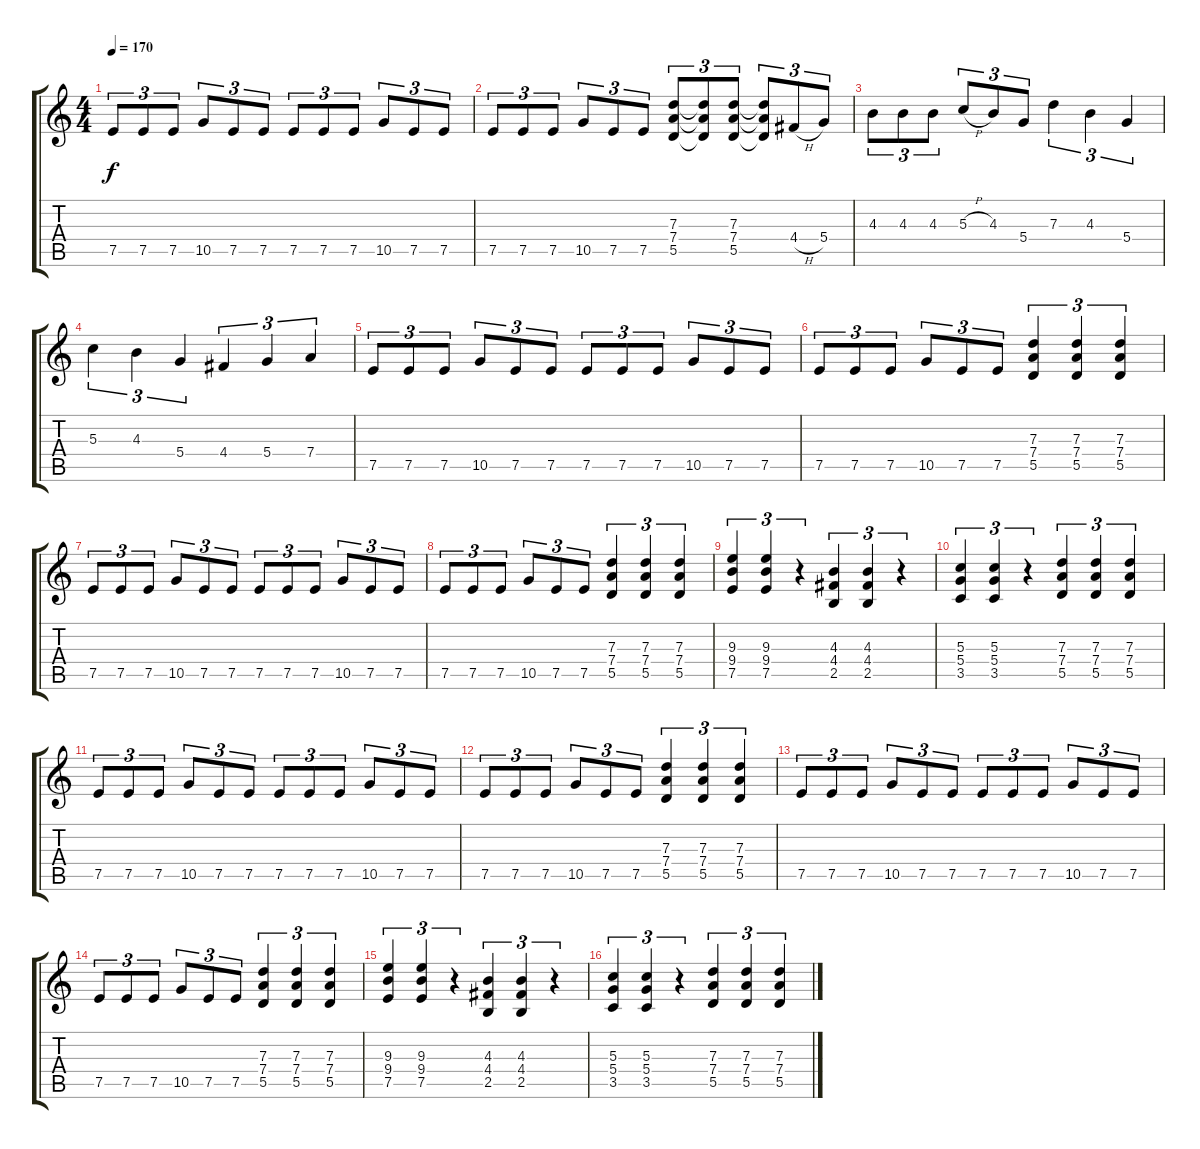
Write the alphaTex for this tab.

\track "" {instrument distortionguitar}
\staff {score tabs}
\tuning (E4 B3 G3 D3 A2 E2) {hide}
\ts (4 4)
\tempo 170
\clef g2
\ks c
7.5.8{tu (3 2) dy f} 7.5.8{tu (3 2)} 7.5.8{tu (3 2)} 10.5.8{tu (3 2)} 7.5.8{tu (3 2)} 7.5.8{tu (3 2)} 7.5.8{tu (3 2)} 7.5.8{tu (3 2)} 7.5.8{tu (3 2)} 10.5.8{tu (3 2)} 7.5.8{tu (3 2)} 7.5.8{tu (3 2)} |
7.5.8{tu (3 2)} 7.5.8{tu (3 2)} 7.5.8{tu (3 2)} 10.5.8{tu (3 2)} 7.5.8{tu (3 2)} 7.5.8{tu (3 2)} (7.3 7.4 5.5).8{tu (3 2)} (7.3{t} 7.4{t} 5.5{t}).8{tu (3 2)} (7.3 7.4 5.5).8{tu (3 2)} (7.3{t} 7.4{t} 5.5{t}).8{tu (3 2)} 4.4{h}.8{tu (3 2)} 5.4.8{tu (3 2)} |
4.3.8{tu (3 2)} 4.3.8{tu (3 2)} 4.3.8{tu (3 2)} 5.3{h}.8{tu (3 2)} 4.3.8{tu (3 2)} 5.4.8{tu (3 2)} 7.3.4{tu (3 2)} 4.3.4{tu (3 2)} 5.4.4{tu (3 2)} |
5.3.4{tu (3 2)} 4.3.4{tu (3 2)} 5.4.4{tu (3 2)} 4.4.4{tu (3 2)} 5.4.4{tu (3 2)} 7.4.4{tu (3 2)} |
7.5.8{tu (3 2)} 7.5.8{tu (3 2)} 7.5.8{tu (3 2)} 10.5.8{tu (3 2)} 7.5.8{tu (3 2)} 7.5.8{tu (3 2)} 7.5.8{tu (3 2)} 7.5.8{tu (3 2)} 7.5.8{tu (3 2)} 10.5.8{tu (3 2)} 7.5.8{tu (3 2)} 7.5.8{tu (3 2)} |
7.5.8{tu (3 2)} 7.5.8{tu (3 2)} 7.5.8{tu (3 2)} 10.5.8{tu (3 2)} 7.5.8{tu (3 2)} 7.5.8{tu (3 2)} (7.3 7.4 5.5).4{tu (3 2)} (7.3 7.4 5.5).4{tu (3 2)} (7.3 7.4 5.5).4{tu (3 2)} |
7.5.8{tu (3 2)} 7.5.8{tu (3 2)} 7.5.8{tu (3 2)} 10.5.8{tu (3 2)} 7.5.8{tu (3 2)} 7.5.8{tu (3 2)} 7.5.8{tu (3 2)} 7.5.8{tu (3 2)} 7.5.8{tu (3 2)} 10.5.8{tu (3 2)} 7.5.8{tu (3 2)} 7.5.8{tu (3 2)} |
7.5.8{tu (3 2)} 7.5.8{tu (3 2)} 7.5.8{tu (3 2)} 10.5.8{tu (3 2)} 7.5.8{tu (3 2)} 7.5.8{tu (3 2)} (7.3 7.4 5.5).4{tu (3 2)} (7.3 7.4 5.5).4{tu (3 2)} (7.3 7.4 5.5).4{tu (3 2)} |
(9.3 9.4 7.5).4{tu (3 2)} (9.3 9.4 7.5).4{tu (3 2)} r.4{tu (3 2)} (4.3 4.4 2.5).4{tu (3 2)} (4.3 4.4 2.5).4{tu (3 2)} r.4{tu (3 2)} |
(5.3 5.4 3.5).4{tu (3 2)} (5.3 5.4 3.5).4{tu (3 2)} r.4{tu (3 2)} (7.3 7.4 5.5).4{tu (3 2)} (7.3 7.4 5.5).4{tu (3 2)} (7.3 7.4 5.5).4{tu (3 2)} |
7.5.8{tu (3 2)} 7.5.8{tu (3 2)} 7.5.8{tu (3 2)} 10.5.8{tu (3 2)} 7.5.8{tu (3 2)} 7.5.8{tu (3 2)} 7.5.8{tu (3 2)} 7.5.8{tu (3 2)} 7.5.8{tu (3 2)} 10.5.8{tu (3 2)} 7.5.8{tu (3 2)} 7.5.8{tu (3 2)} |
7.5.8{tu (3 2)} 7.5.8{tu (3 2)} 7.5.8{tu (3 2)} 10.5.8{tu (3 2)} 7.5.8{tu (3 2)} 7.5.8{tu (3 2)} (7.3 7.4 5.5).4{tu (3 2)} (7.3 7.4 5.5).4{tu (3 2)} (7.3 7.4 5.5).4{tu (3 2)} |
7.5.8{tu (3 2)} 7.5.8{tu (3 2)} 7.5.8{tu (3 2)} 10.5.8{tu (3 2)} 7.5.8{tu (3 2)} 7.5.8{tu (3 2)} 7.5.8{tu (3 2)} 7.5.8{tu (3 2)} 7.5.8{tu (3 2)} 10.5.8{tu (3 2)} 7.5.8{tu (3 2)} 7.5.8{tu (3 2)} |
7.5.8{tu (3 2)} 7.5.8{tu (3 2)} 7.5.8{tu (3 2)} 10.5.8{tu (3 2)} 7.5.8{tu (3 2)} 7.5.8{tu (3 2)} (7.3 7.4 5.5).4{tu (3 2)} (7.3 7.4 5.5).4{tu (3 2)} (7.3 7.4 5.5).4{tu (3 2)} |
(9.3 9.4 7.5).4{tu (3 2)} (9.3 9.4 7.5).4{tu (3 2)} r.4{tu (3 2)} (4.3 4.4 2.5).4{tu (3 2)} (4.3 4.4 2.5).4{tu (3 2)} r.4{tu (3 2)} |
(5.3 5.4 3.5).4{tu (3 2)} (5.3 5.4 3.5).4{tu (3 2)} r.4{tu (3 2)} (7.3 7.4 5.5).4{tu (3 2)} (7.3 7.4 5.5).4{tu (3 2)} (7.3 7.4 5.5).4{tu (3 2)}
